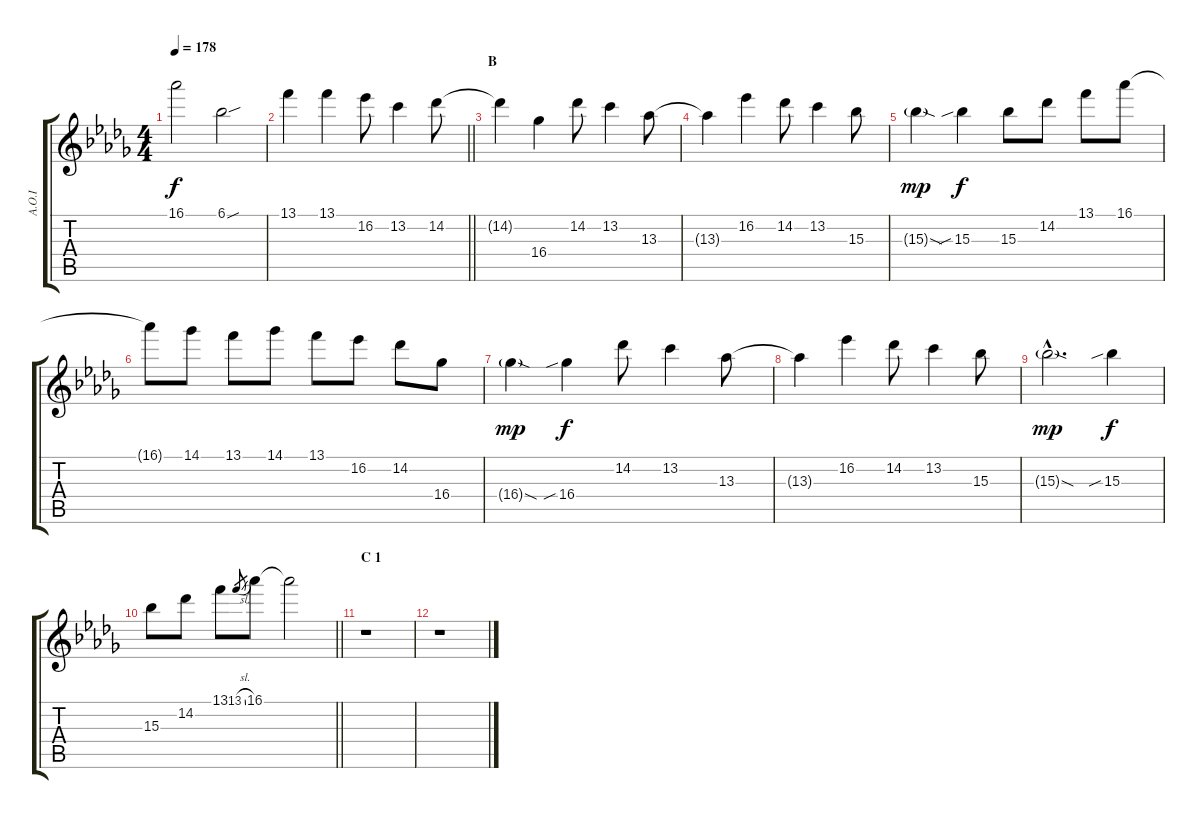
\track ("A.O.I" "A.O.I") {instrument distortionguitar}
\staff {score tabs}
\tuning (E4 B3 G3 D3 A2 E2) {hide}
\ts (4 4)
\tempo 178
\clef g2
\ks db
16.1{t}.2{dy f} 6.1{sou}.2 |
\barLineRight lightlight
13.1.4{volume 12} 13.1.4 16.2.8 13.2.4 14.2.8 |
\section ("" "B")
14.2{t}.4 16.4.4 14.2.8 13.2.4 13.3.8 |
13.3{t}.4 16.2.4 14.2.8 13.2.4 15.3.8 |
15.3{sod g}.4{dy mp} 15.3{sib}.4{dy f} 15.3.8 14.2.8 13.1.8 16.1.8 |
16.1{t}.8 14.1.8 13.1.8 14.1.8 13.1.8 16.2.8 14.2.8 16.4.8 |
16.4{sod g}.4{dy mp} 16.4{sib}.4{dy f} 14.2.8 13.2.4 13.3.8 |
13.3{t}.4 16.2.4 14.2.8 13.2.4 15.3.8 |
15.3{sod g hac}.2{d dy mp} 15.3{sib}.4{dy f} |
\barLineRight lightlight
15.3.8 14.2.8 13.1.8 13.1{sl}.8{gr} 16.1.8 16.1{t}.2 |
\section ("" "C 1")
r.1 |
r.1
